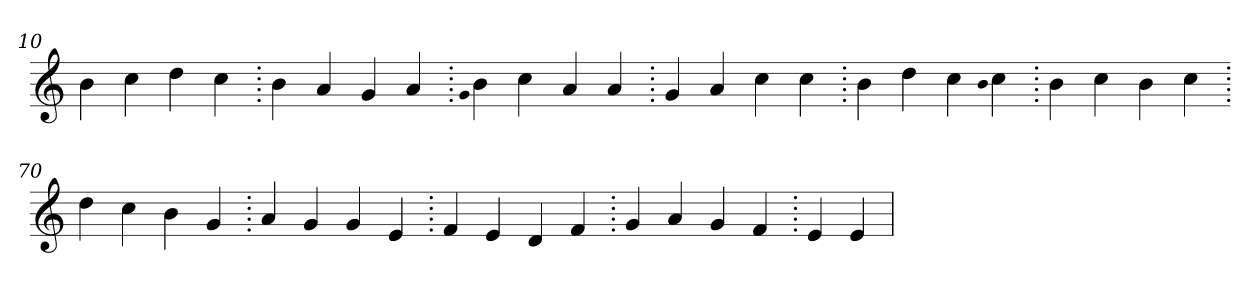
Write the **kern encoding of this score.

**kern
*part1
*staff1
*clefG2
=10.
4b
4cc
4dd
4cc
=20.
4b
4a
4g
4a
=30.
qqg
4b
4cc
4a
4a
=40.
4g
4a
4cc
4cc
=50.
4b
4dd
4cc
qqb
4cc
=60.
4b
4cc
4b
4cc
=70.
4dd
4cc
4b
4g
=80.
4a
4g
4g
4e
=90.
4f
4e
4d
4f
=100.
4g
4a
4g
4f
=110.
4e
4e
=
*-
